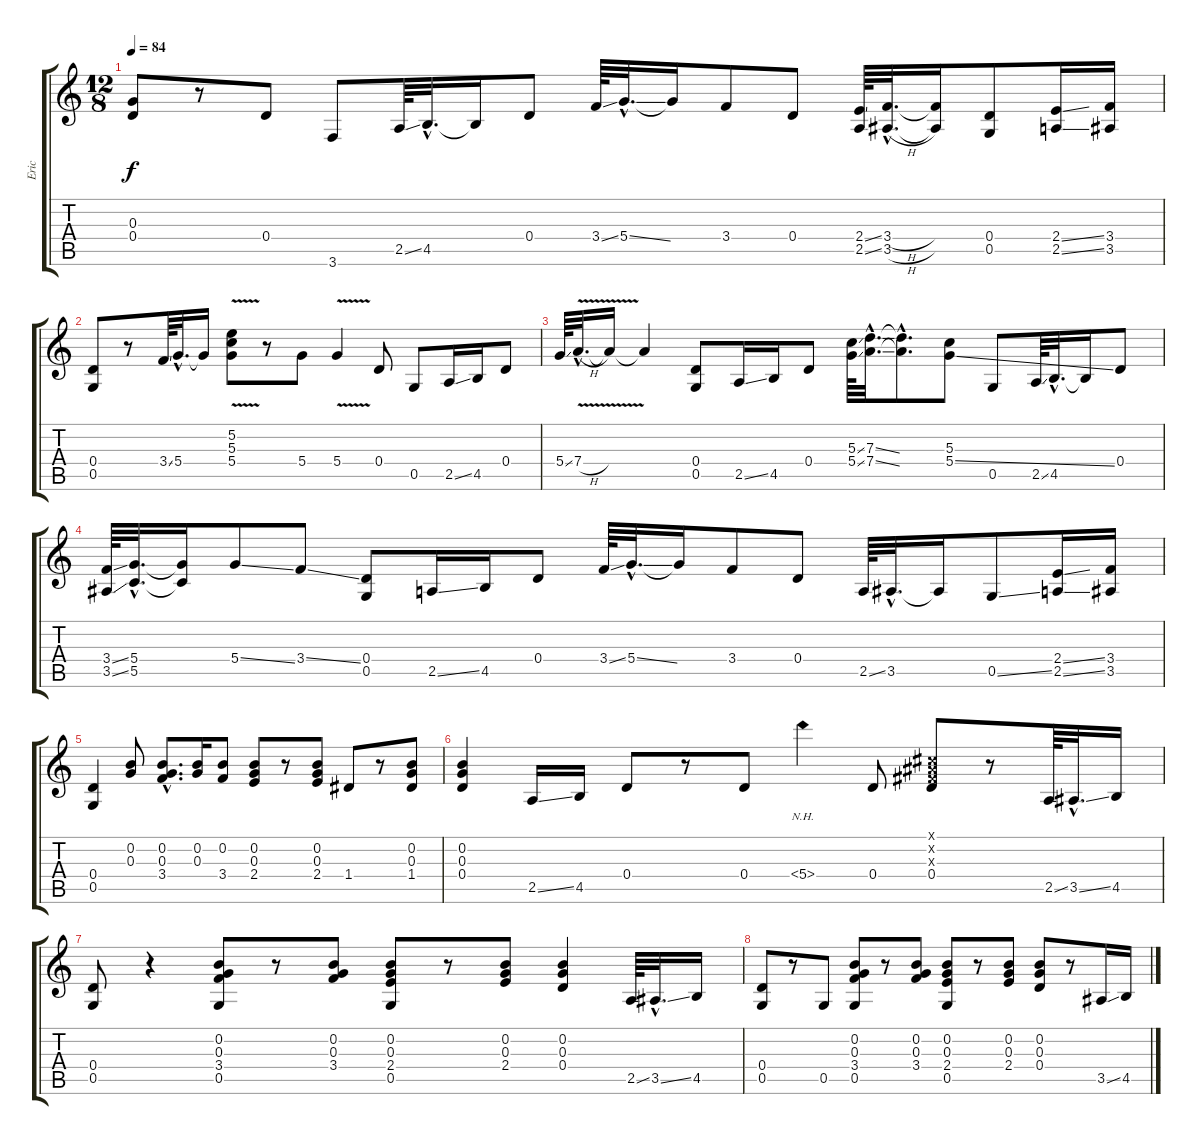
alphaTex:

\track ("Eric" "Eric") {instrument acousticguitarsteel}
\staff {score tabs}
\tuning (D4 B3 G3 D3 G2 D2) {hide}
\ts (12 8)
\tempo 84
\clef g2
\ks c
(0.3 0.4).8{dy f} r.8 0.4.8 3.6.8 2.5{ss}.64 4.5{hac}.32{d} 4.5{t}.16 0.4.8 3.4{ss}.64 5.4{ss hac}.32{d} 5.4{t}.16 3.4.8 0.4.8 (2.4{ss} 2.5{ss}).64 (3.4{h hac} 3.5{h hac}).32{d} (3.4{t} 3.5{t}).16 (0.4 0.5).8 (2.4{ss} 2.5{ss}).16 (3.4 3.5).16 |
(0.4 0.5).8 r.8 3.4{ss}.64 5.4{hac}.32{d} 5.4{t}.16 (5.2{v} 5.3{v} 5.4{v}).8 r.8 5.4.8 5.4{v}.4 0.4.8 0.5.8 2.5{ss}.16 4.5.16 0.4.8 |
5.4{ss}.64 7.4{v h hac}.32{d} 7.4{t}.16 7.4{t}.4 (0.4 0.5).8 2.5{ss}.16 4.5.16 0.4.8 (5.3{ss} 5.4{ss}).64 (7.3{ss hac} 7.4{ss hac}).32{d} (7.3{hac t} 7.4{hac t}).8{d} (5.3 5.4{ss}).8 0.5.8 2.5{ss}.64 4.5{hac}.32{d} 4.5{t}.16 0.4.8 |
(3.4{ss} 3.5{ss}).64 (5.4{hac} 5.5{hac}).32{d} (5.4{t} 5.5{t}).16 5.4{ss}.8 3.4{ss}.8 (0.4 0.5).8 2.5{ss}.16 4.5.16 0.4.8 3.4{ss}.64 5.4{ss hac}.32{d} 5.4{t}.16 3.4.8 0.4.8 2.5{ss}.64 3.5{hac}.32{d} 3.5{t}.16 0.5{ss}.8 (2.4{ss} 2.5{ss}).16 (3.4 3.5).16 |
(0.4 0.5).4 (0.2 0.3).8 (0.2{hac} 0.3{hac} 3.4{hac}).8{d} (0.2 0.3).16 (0.2 3.4).8 (0.2 0.3 2.4).8 r.8 (0.2 0.3 2.4).8 1.4.8 r.8 (0.2 0.3 1.4).8 |
(0.2 0.3 0.4).4 2.5{ss}.16 4.5.16 0.4.8 r.8 0.4.8 5.4{nh}.4 0.4.8 (-1.1{x} -1.2{x} -1.3{x} 0.4).8 r.8 2.5{ss}.64 3.5{ss hac}.32{d} 4.5.16 |
(0.4 0.5).8 r.4 (0.2 0.3 3.4 0.5).8 r.8 (0.2 0.3 3.4).8 (0.2 0.3 2.4 0.5).8 r.8 (0.2 0.3 2.4).8 (0.2 0.3 0.4).4 2.5{ss}.64 3.5{ss hac}.32{d} 4.5.16 |
(0.4 0.5).8 r.8 0.5.8 (0.2 0.3 3.4 0.5).8 r.8 (0.2 0.3 3.4).8 (0.2 0.3 2.4 0.5).8 r.8 (0.2 0.3 2.4).8 (0.2 0.3 0.4).8 r.8 3.5{ss}.16 4.5.16
